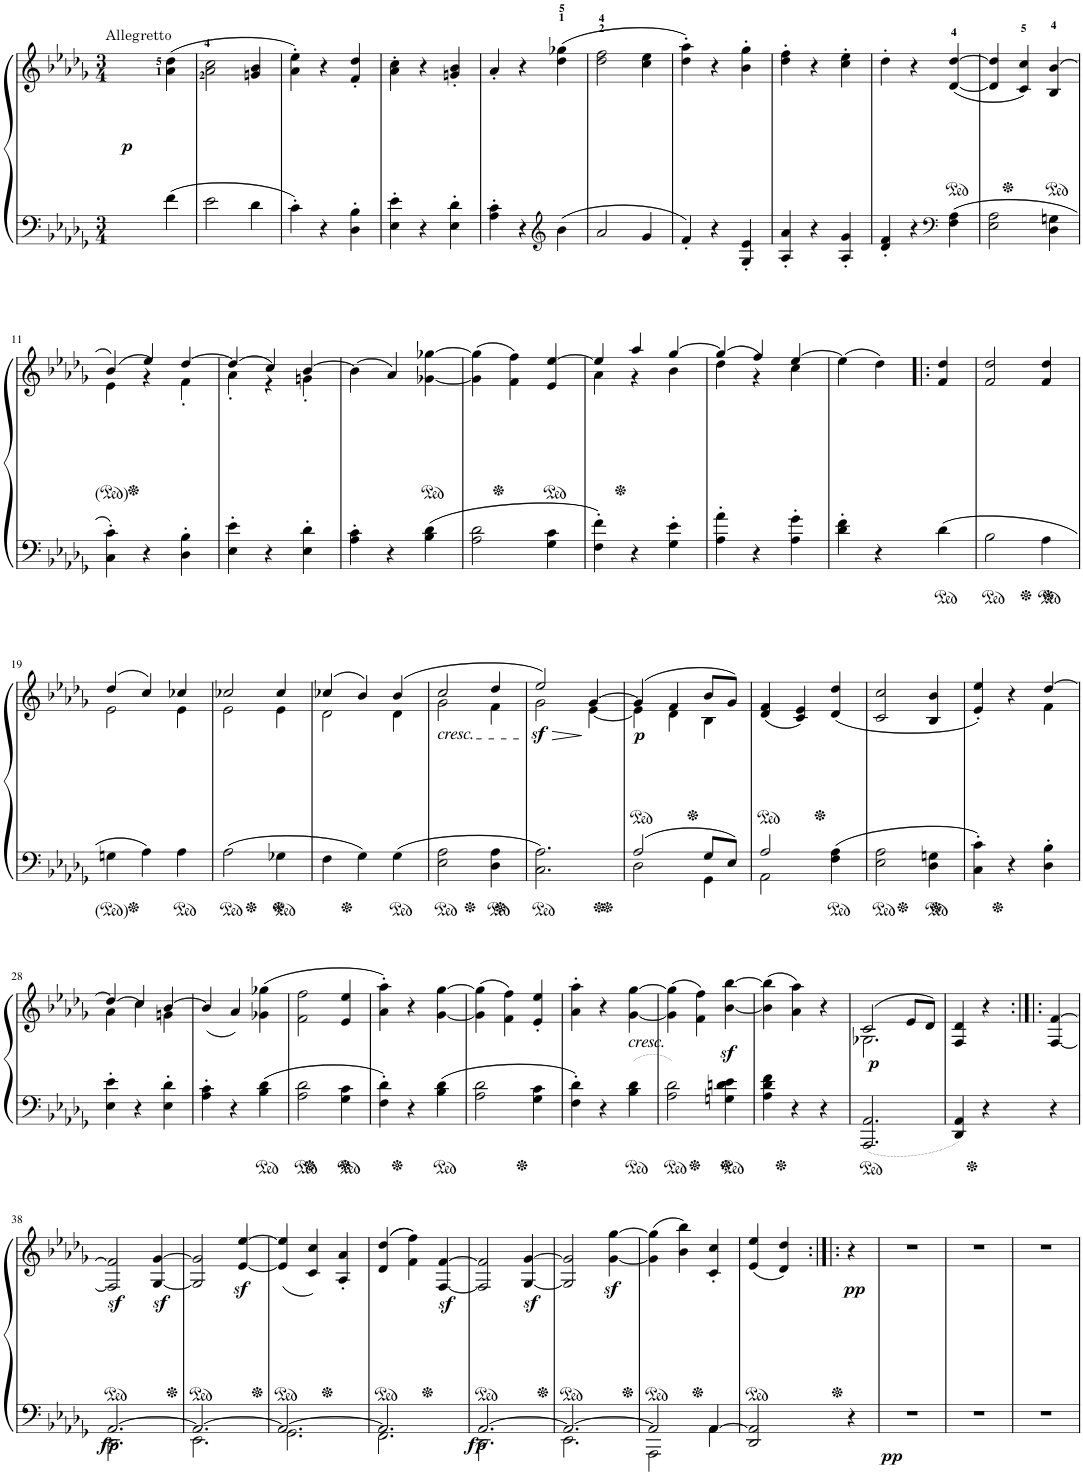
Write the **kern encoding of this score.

**kern	**kern	**dynam
*part1	*part1	*part1
*staff2	*staff1	*staff1/2
*I"Piano	*	*
*I'Pno.	*	*
*clefF4	*clefG2	*
*k[b-e-a-d-g-]	*k[b-e-a-d-g-]	*
*M3/4	*M3/4	*
=1	=1	=1
!	!	!LO:DY:b
2ryy	2ryy	p
!	!LO:TX:a:t=Allegretto	!
4f\	(4a-\ 4dd-\	.
=2	=2	=2
2e-\	2a-\ 2cc\	.
4d-\	4gn/ 4b-/	.
=3	=3	=3
4c'\	4a-\' 4ee-\')	.
4r	4r	.
4D-\' 4B-\'	4f/' 4dd-/'	.
=4	=4	=4
4E-\' 4e-\'	4a-\' 4cc\'	.
4r	4r	.
4E-\' 4d-\'	4gn/' 4b-/'	.
=5	=5	=5
4A-\' 4c\'	4a-'/	.
4r	4r	.
*clefG2	*	*
4b-\	(4dd-\ 4gg-X\	.
=6	=6	=6
2a-/	2dd-\ 2ff\	.
4g-/	4cc\ 4ee-\	.
=7	=7	=7
4f'/	4dd-\' 4aa-\')	.
4r	4r	.
4G-/' 4e-/'	4b-\' 4gg-\'	.
=8	=8	=8
4A-/' 4a-/'	4dd-\' 4ff\'	.
4r	4r	.
4A-/' 4g-/'	4cc\' 4ee-\'	.
=9	=9	=9
4d-/' 4f/'	4dd-'\	.
4r	4r	.
*clefF4	*	*
*	*ped	*
4F\ 4A-\	([4d-/ [4dd-/	.
=10	=10	=10
2E-\ 2A-\	4d-/] 4dd-/]	.
*	*Xped	*
.	4c/ 4cc/)	.
*	*ped	*
4D-\ 4Gn\	(4B-/ 4b-/	.
!!LO:LB:g=z
=11	=11	=11
*	*^	*
4C\' 4c\'	(4b-/)	4e-\	.
*	*Xped	*	*
4r	4ee-/)	4r	.
4D-\' 4B-\'	[4dd-/	4f'\	.
=12	=12	=12	=12
4E-\' 4e-\'	(4dd-/]	4a-'\	.
4r	4cc/)	4r	.
4E-\' 4d-\'	[4b-/	4gn'\	.
*	*v	*v	*
=13	=13	=13
4A-\' 4c\'	(4b-\]	.
4r	4a-/)	.
*	*ped	*
4B-\ 4d-\	[4g-X\ [4gg-X\	.
=14	=14	=14
2A-\ 2d-\	(4g-\] 4gg-\]	.
*	*Xped	*
.	4f\ 4ff\)	.
*	*ped	*
4G-\ 4c\	4e-/ [4ee-/	.
=15	=15	=15
*	*^	*
4F\' 4f\'	4ee-/]	4a-\	.
*	*Xped	*	*
4r	4aa-/	4r	.
4G-\' 4e-\'	[4gg-/	4b-\	.
=16	=16	=16	=16
4A-\' 4a-\'	(4gg-/]	4dd-\	.
4r	4ff/)	4r	.
4A-\' 4g-\'	[4ee-/	4cc\	.
*	*v	*v	*
=17	=17	=17
4d-\' 4f\'	(4ee-\]	.
4r	4dd-\)	.
4d-\	4f/ 4dd-/	.
=18	=18	=18
2B-\	2f/ 2dd-/	.
4A-\	4f/ 4dd-/	.
!!LO:LB:g=z
=19	=19	=19
*	*^	*
4Gn\	(4dd-/	2e-\	.
4A-\	4cc/)	.	.
4A-\	4cc-X/	4e-\	.
=20	=20	=20	=20
2A-\	2cc-X/	2e-\	.
4G-X\	4cc-/	4e-\	.
=21	=21	=21	=21
4F\	(4cc-X/	2d-\	.
4G-\	4b-/)	.	.
4G-\	(4b-/	4d-\	.
=22	=22	=22	=22
!	!LO:TX:b:i:t=cresc.	!	!
2E-\ 2A-\	2cc/	2g-\	.
4D-\ 4A-\	4dd-/	4f\	.
=23	=23	=23	=23
!	!	!	!LO:HP:b
!	!	!	!LO:DY:n=1:b
2.C\ 2.A-\	2ee-/)	2g-\	> sf
.	[4g-/	[4e-\	]
=24	=24	=24	=24
*^	*	*	*
*	*	*ped	*	*
!	!	!	!	!LO:DY:b
2A-/	2D-\	(4g-/]	4e-\]	p
.	.	4f/	4d-\	.
*	*	*Xped	*	*
8G-/L	4GG-\	8b-/L	4B-\	.
8E-/J	.	8g-/J)	.	.
*	*	*v	*v	*
=25	=25	=25	=25
*	*	*ped	*
2A-/	2AA-\	(4d-/ 4f/	.
.	.	4c/ 4e-/)	.
*	*	*Xped	*
4F\ 4A-\	4ryy	(4d-/ 4dd-/	.
*v	*v	*	*
=26	=26	=26
2E-\ 2A-\	2c/ 2cc/	.
4D-\ 4Gn\	4B-/ 4b-/	.
=27	=27	=27
*	*^	*
4C\' 4c\'	4e-/' 4ee-/')	2ryy	.
4r	4r	.	.
4D-\' 4B-\'	[4dd-/	4f\	.
!!LO:LB:g=z	!!
=28	=28	=28	=28
4E-\' 4e-\'	(4dd-/]	4a-\	.
4r	4cc/)	4cc\	.
4E-\' 4d-\'	[4b-/	4gn\	.
*	*v	*v	*
=29	=29	=29
4A-\' 4c\'	(4b-/]	.
4r	4a-/)	.
4B-\ 4d-\	(4g-X\ 4gg-X\	.
=30	=30	=30
2A-\ 2d-\	2f\ 2ff\	.
4G-\ 4c\	4e-/ 4ee-/	.
=31	=31	=31
4F\' 4d-\'	4a-\' 4aa-\')	.
4r	4r	.
4B-\ 4d-\	[4g-\ [4gg-\	.
=32	=32	=32
2A-\ 2d-\	(4g-\] 4gg-\]	.
.	4f\ 4ff\)	.
4G-\ 4c\	4e-/' 4ee-/'	.
=33	=33	=33
4F\' 4d-\'	4a-\' 4aa-\'	.
4r	4r	.
!	!LO:TX:b:i:t=cresc.	!
4B-\ 4d-\	[4g-\ [4gg-\	.
=34	=34	=34
2A-\ 2d-\	(4g-\] 4gg-\]	.
.	4f\ 4ff\)	.
4Gn\ 4dn\ 4e-\	[4b-\z< [4bb-\z<	.
=35	=35	=35
4A-\ 4d-\ 4f\	(4b-\] 4bb-\]	.
4r	4a-\ 4aa-\)	.
4r	4r	.
=36	=36	=36
*	*^	*
!	!	!	!LO:DY:b
2.AAA-/ 2.AA-/	(2c/	2.G-X\	p
.	8e-/L	.	.
.	8d-/J)	.	.
*	*v	*v	*
==37	==37	==37
4DD-/ 4AA-/	4F/ 4d-/	.
4r	4r	.
4r	[4F/ [4f/	.
!!LO:LB:g=z
=38	=38	=38
*^	*	*
*	*	*ped	*
!	!	!	!LO:DY:b=2
[2.AA-/	2.DD-\	2F/]z< 2f/]z<	fp
.	.	[4G-/z< [4g-/z<	.
=39	=39	=39	=39
*	*	*Xped	*
*	*	*ped	*
2.AA-/_	2.EE-\	2G-/] 2g-/]	.
.	.	[4e-/z< [4ee-/z<	.
=40	=40	=40	=40
*	*	*Xped	*
*	*	*ped	*
2.AA-/_	2.GG-\	(4e-/] 4ee-/]	.
.	.	4c/ 4cc/)	.
*	*	*Xped	*
.	.	4A-/' 4a-/'	.
=41	=41	=41	=41
*	*	*ped	*
2.AA-/]	2.FF\	((4d-/ 4dd-/	.
.	.	4f\ 4ff\))	.
*	*	*Xped	*
.	.	[4F/z< [4f/z<	.
=42	=42	=42	=42
*	*	*ped	*
!	!	!	!LO:DY:b=2
[2.AA-/	2.DD-\	2F/] 2f/]	fp
.	.	[4G-/z< [4g-/z<	.
=43	=43	=43	=43
*	*	*Xped	*
*	*	*ped	*
2.AA-/_	2.EE-\	2G-/] 2g-/]	.
.	.	[4g-\z< [4gg-\z<	.
=44	=44	=44	=44
*	*	*Xped	*
*	*	*ped	*
2AA-/]	2AAA-\	(4g-\] 4gg-\]	.
.	.	4b-\ 4bb-\)	.
*	*	*Xped	*
[4AA-/	4AA-\	4c/' 4cc/'	.
*v	*v	*	*
==45	==45	==45
*	*ped	*
2DD-/ 2AA-/]	(4e-/ 4ee-/	.
.	4d-/ 4dd-/)	.
*	*Xped	*
!	!	!LO:DY:b
4r	4r	pp
=46	=46	=46
!	!	!LO:DY:b=2
2.r	2.r	pp
=47	=47	=47
2.r	2.r	.
=48	=48	=48
2.r	2.r	.
=	=	=
*-	*-	*-
